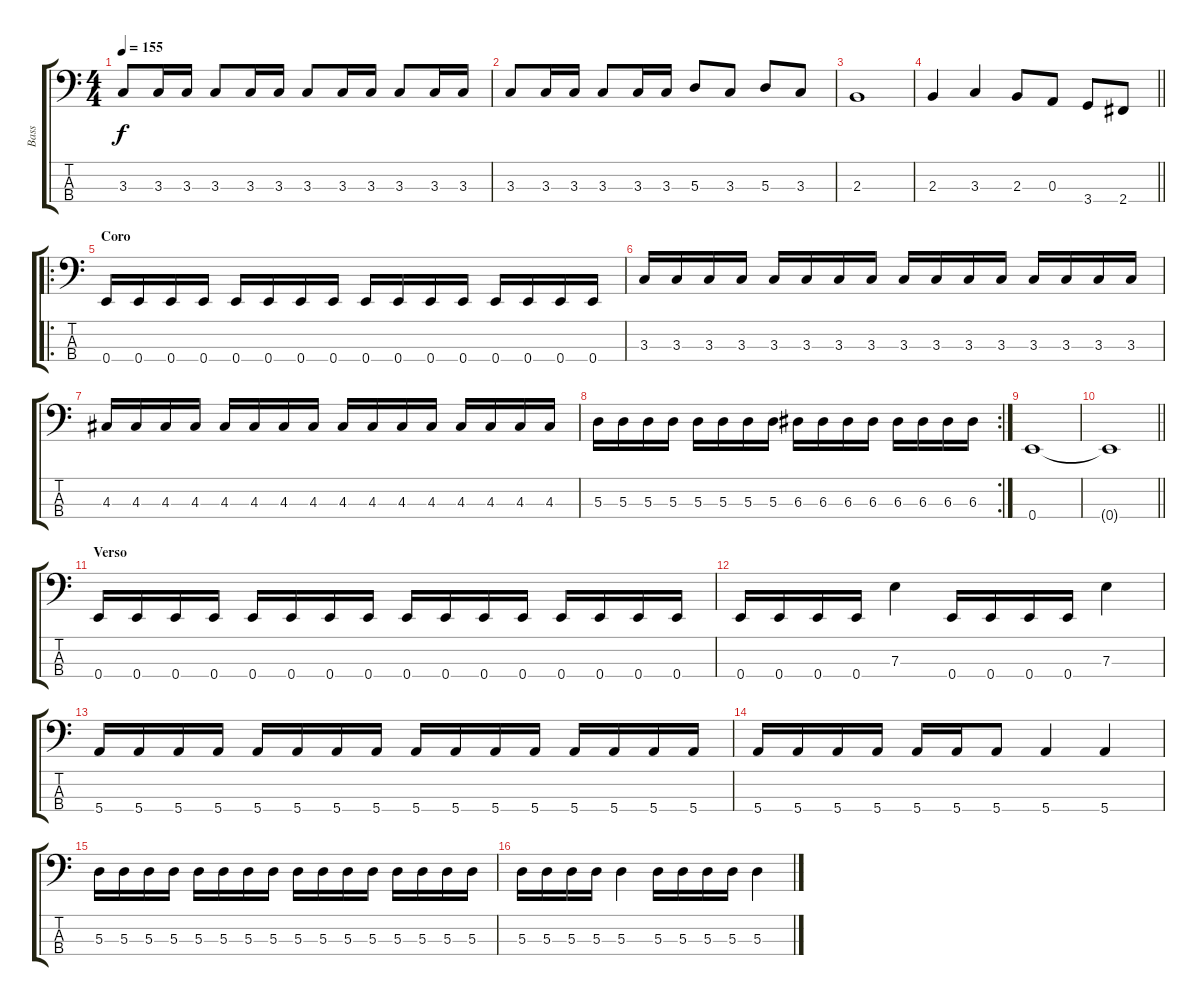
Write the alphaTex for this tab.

\track ("Bass" "Bass") {instrument electricbassfinger}
\staff {score tabs}
\tuning (G2 D2 A1 E1) {hide}
\ts (4 4)
\tempo 155
\clef f4
\ks c
3.3.8{dy f} 3.3.16 3.3.16 3.3.8 3.3.16 3.3.16 3.3.8 3.3.16 3.3.16 3.3.8 3.3.16 3.3.16 |
3.3.8 3.3.16 3.3.16 3.3.8 3.3.16 3.3.16 5.3.8 3.3.8 5.3.8 3.3.8 |
2.3.1 |
\barLineRight lightlight
2.3.4 3.3.4 2.3.8 0.3.8 3.4.8 2.4.8 |
\ro
\section ("" "Coro")
0.4.16 0.4.16 0.4.16 0.4.16 0.4.16 0.4.16 0.4.16 0.4.16 0.4.16 0.4.16 0.4.16 0.4.16 0.4.16 0.4.16 0.4.16 0.4.16 |
3.3.16 3.3.16 3.3.16 3.3.16 3.3.16 3.3.16 3.3.16 3.3.16 3.3.16 3.3.16 3.3.16 3.3.16 3.3.16 3.3.16 3.3.16 3.3.16 |
4.3.16 4.3.16 4.3.16 4.3.16 4.3.16 4.3.16 4.3.16 4.3.16 4.3.16 4.3.16 4.3.16 4.3.16 4.3.16 4.3.16 4.3.16 4.3.16 |
\rc 2
5.3.16 5.3.16 5.3.16 5.3.16 5.3.16 5.3.16 5.3.16 5.3.16 6.3.16 6.3.16 6.3.16 6.3.16 6.3.16 6.3.16 6.3.16 6.3.16 |
0.4.1 |
\barLineRight lightlight
0.4{t}.1 |
\section ("" "Verso")
0.4.16 0.4.16 0.4.16 0.4.16 0.4.16 0.4.16 0.4.16 0.4.16 0.4.16 0.4.16 0.4.16 0.4.16 0.4.16 0.4.16 0.4.16 0.4.16 |
0.4.16 0.4.16 0.4.16 0.4.16 7.3.4 0.4.16 0.4.16 0.4.16 0.4.16 7.3.4 |
5.4.16 5.4.16 5.4.16 5.4.16 5.4.16 5.4.16 5.4.16 5.4.16 5.4.16 5.4.16 5.4.16 5.4.16 5.4.16 5.4.16 5.4.16 5.4.16 |
5.4.16 5.4.16 5.4.16 5.4.16 5.4.16 5.4.16 5.4.8 5.4.4 5.4.4 |
5.3.16 5.3.16 5.3.16 5.3.16 5.3.16 5.3.16 5.3.16 5.3.16 5.3.16 5.3.16 5.3.16 5.3.16 5.3.16 5.3.16 5.3.16 5.3.16 |
5.3.16 5.3.16 5.3.16 5.3.16 5.3.4 5.3.16 5.3.16 5.3.16 5.3.16 5.3.4
